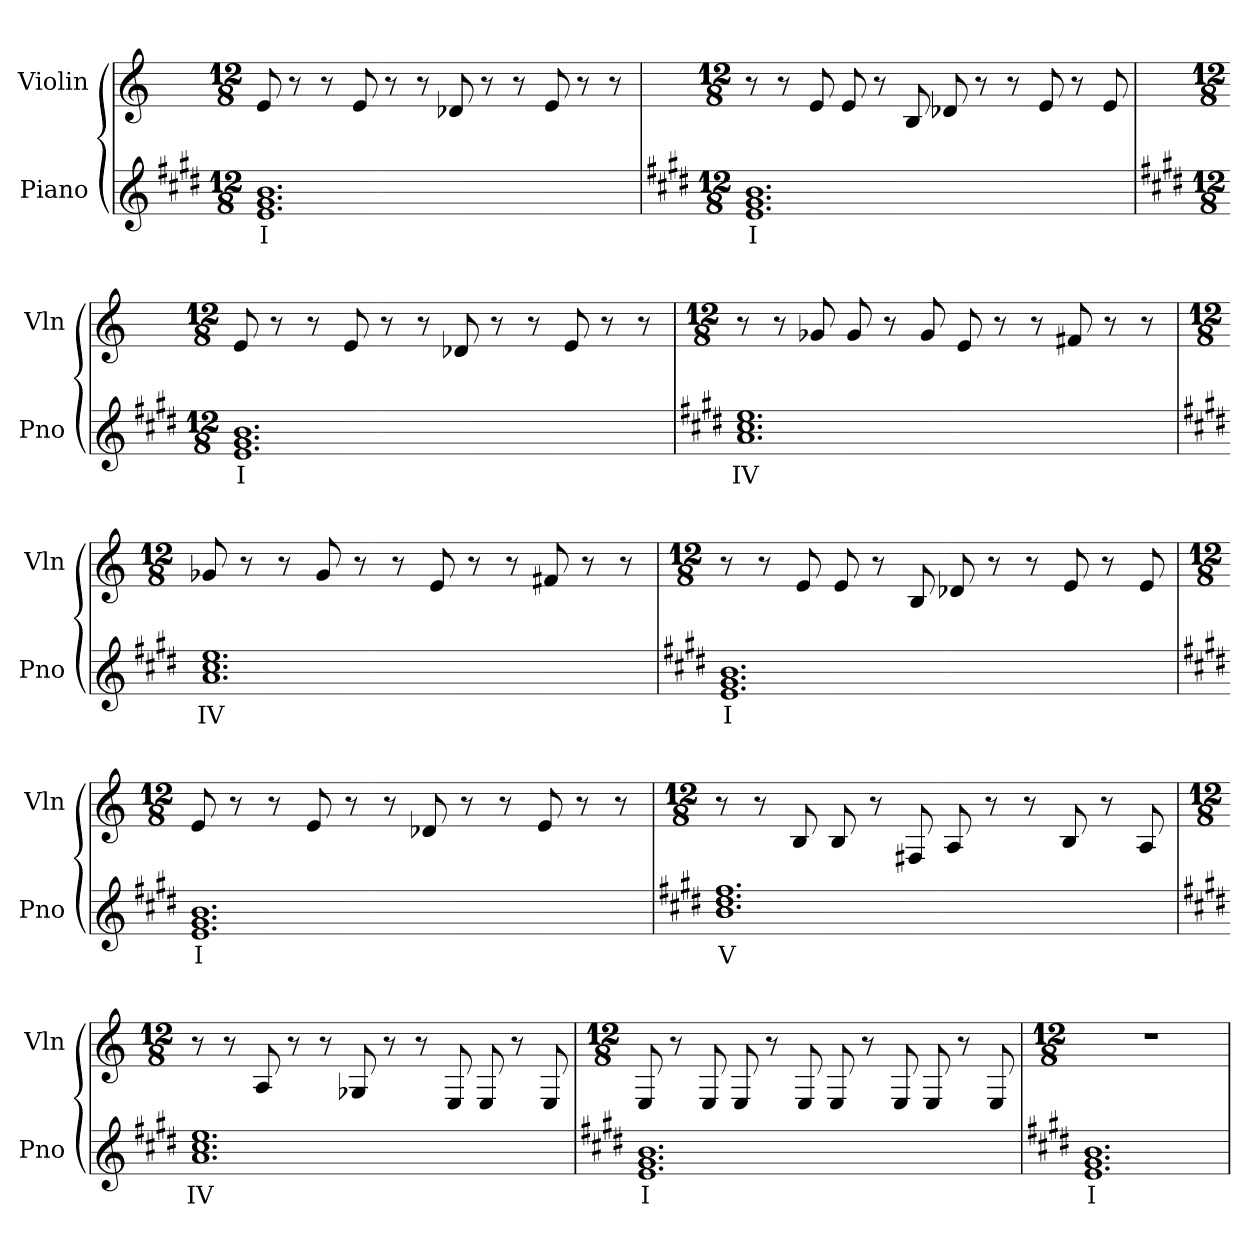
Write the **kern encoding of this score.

**kern	**text	**kern
*part2	*part2	*part1
*staff2	*staff2	*staff1
*I"Piano	*	*I"Violin
*I'Pno	*	*I'Vln
*k[f#c#g#d#]	*	*
*E:	*	*
*M12/8	*	*M12/8
=	=	=
1.e 1.g# 1.b	I	8e
.	.	8r
.	.	8r
.	.	8e
.	.	8r
.	.	8r
.	.	8d-X
.	.	8r
.	.	8r
.	.	8e
.	.	8r
.	.	8r
=	=	=
*k[f#c#g#d#]	*	*
*E:	*	*
*M12/8	*	*M12/8
1.e 1.g# 1.b	I	8r
.	.	8r
.	.	8e
.	.	8e
.	.	8r
.	.	8B
.	.	8d-X
.	.	8r
.	.	8r
.	.	8e
.	.	8r
.	.	8e
=	=	=
*k[f#c#g#d#]	*	*
*E:	*	*
*M12/8	*	*M12/8
1.e 1.g# 1.b	I	8e
.	.	8r
.	.	8r
.	.	8e
.	.	8r
.	.	8r
.	.	8d-X
.	.	8r
.	.	8r
.	.	8e
.	.	8r
.	.	8r
=	=	=
*k[f#c#g#d#]	*	*
*E:	*	*
*	*	*M12/8
1.a 1.cc# 1.ee	IV	8r
.	.	8r
.	.	8g-X
.	.	8g-
.	.	8r
.	.	8g-
.	.	8e
.	.	8r
.	.	8r
.	.	8f#X
.	.	8r
.	.	8r
=	=	=
*k[f#c#g#d#]	*	*
*E:	*	*
*	*	*M12/8
1.a 1.cc# 1.ee	IV	8g-X
.	.	8r
.	.	8r
.	.	8g-
.	.	8r
.	.	8r
.	.	8e
.	.	8r
.	.	8r
.	.	8f#X
.	.	8r
.	.	8r
=	=	=
*k[f#c#g#d#]	*	*
*E:	*	*
*	*	*M12/8
1.e 1.g# 1.b	I	8r
.	.	8r
.	.	8e
.	.	8e
.	.	8r
.	.	8B
.	.	8d-X
.	.	8r
.	.	8r
.	.	8e
.	.	8r
.	.	8e
=	=	=
*k[f#c#g#d#]	*	*
*E:	*	*
*	*	*M12/8
1.e 1.g# 1.b	I	8e
.	.	8r
.	.	8r
.	.	8e
.	.	8r
.	.	8r
.	.	8d-X
.	.	8r
.	.	8r
.	.	8e
.	.	8r
.	.	8r
=	=	=
*k[f#c#g#d#]	*	*
*E:	*	*
*	*	*M12/8
1.b 1.dd# 1.ff#	V	8r
.	.	8r
.	.	8B
.	.	8B
.	.	8r
.	.	8F#X
.	.	8A
.	.	8r
.	.	8r
.	.	8B
.	.	8r
.	.	8A
=	=	=
*k[f#c#g#d#]	*	*
*E:	*	*
*	*	*M12/8
1.a 1.cc# 1.ee	IV	8r
.	.	8r
.	.	8A
.	.	8r
.	.	8r
.	.	8G-X
.	.	8r
.	.	8r
.	.	8E
.	.	8E
.	.	8r
.	.	8E
=	=	=
*k[f#c#g#d#]	*	*
*E:	*	*
*	*	*M12/8
1.e 1.g# 1.b	I	8E
.	.	8r
.	.	8E
.	.	8E
.	.	8r
.	.	8E
.	.	8E
.	.	8r
.	.	8E
.	.	8E
.	.	8r
.	.	8E
=	=	=
*k[f#c#g#d#]	*	*
*E:	*	*
*	*	*M12/8
1.e 1.g# 1.b	I	1.r
=	=	=
*-	*-	*-
